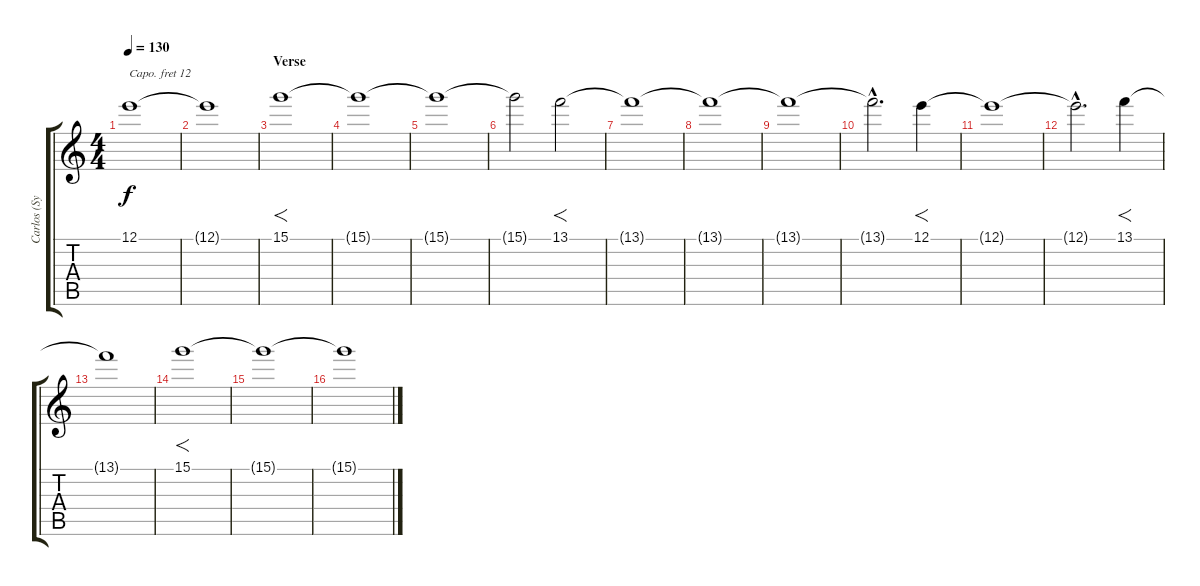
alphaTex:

\track ("Carlos (Synth Right)" "Carlos (Sy") {instrument stringensemble1}
\staff {score tabs}
\capo 12
\tuning (E4 B3 G3 D3 A2 E2) {hide}
\ts (4 4)
\tempo 130
\clef g2
\ks c
12.1{t}.1{dy f} |
12.1{t}.1 |
\section ("" "Verse")
15.1.1{f} |
15.1{t}.1 |
15.1{t}.1 |
15.1{t}.2 13.1.2{f} |
13.1{t}.1 |
13.1{t}.1 |
13.1{t}.1 |
13.1{hac t}.2{d} 12.1.4{f} |
12.1{t}.1 |
12.1{hac t}.2{d} 13.1.4{f} |
13.1{t}.1 |
15.1.1{f} |
15.1{t}.1 |
15.1{t}.1
